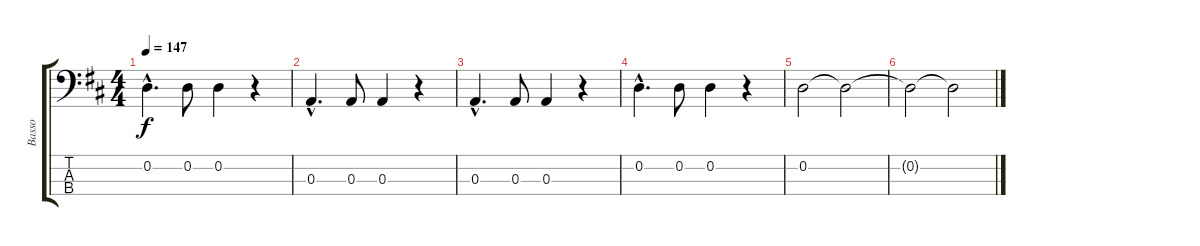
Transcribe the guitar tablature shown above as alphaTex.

\track ("Basso" "Basso") {instrument electricbassfinger}
\staff {score tabs}
\tuning (G2 D2 A1 E1) {hide}
\ts (4 4)
\tempo 147
\clef f4
\ks d
0.2{hac}.4{d dy f} 0.2.8 0.2.4 r.4 |
0.3{hac}.4{d} 0.3.8 0.3.4 r.4 |
0.3{hac}.4{d} 0.3.8 0.3.4 r.4 |
0.2{hac}.4{d} 0.2.8 0.2.4 r.4 |
0.2.2 0.2{t}.2{volume 9} |
0.2{t}.2{volume 4} 0.2{t}.2{volume 0}
